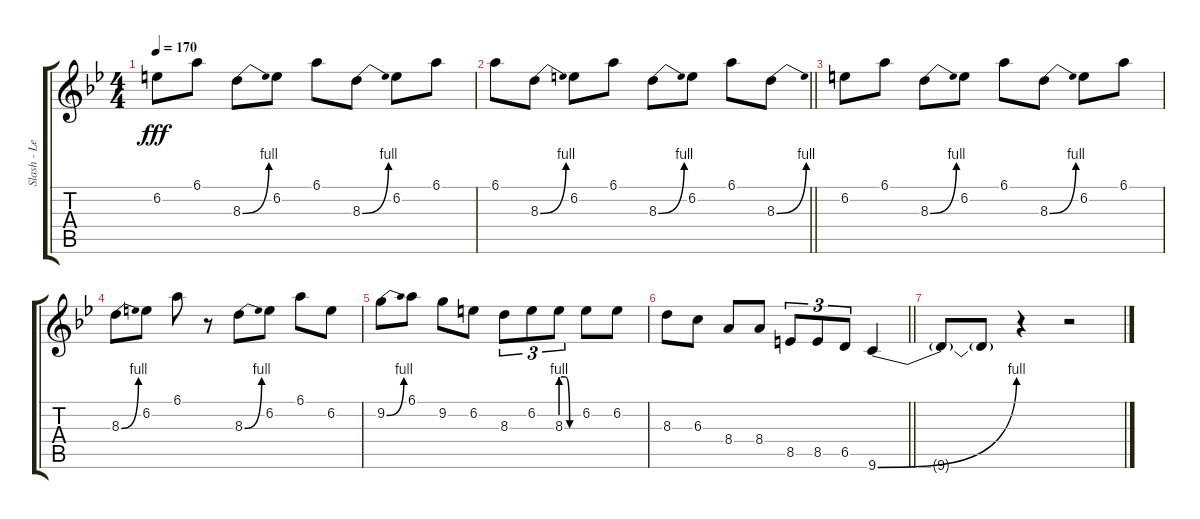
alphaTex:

\track ("Slash - Lead Guitar" "Slash - Le") {instrument distortionguitar}
\staff {score tabs}
\tuning (Eb4 Bb3 Gb3 Db3 Ab2 Eb2) {hide}
\ts (4 4)
\tempo 170
\clef g2
\ks bb
6.2.8{dy fff} 6.1.8 8.3{be (bend 0 0 60 4)}.8 6.2.8 6.1.8 8.3{be (bend 0 0 60 4)}.8 6.2.8 6.1.8 |
\barLineRight lightlight
6.1.8 8.3{be (bend 0 0 60 4)}.8 6.2.8 6.1.8 8.3{be (bend 0 0 60 4)}.8 6.2.8 6.1.8 8.3{be (bend 0 0 60 4)}.8 |
6.2.8 6.1.8 8.3{be (bend 0 0 60 4)}.8 6.2.8 6.1.8 8.3{be (bend 0 0 60 4)}.8 6.2.8 6.1.8 |
8.3{be (bend 0 0 60 4)}.8 6.2.8 6.1.8 r.8 8.3{be (bend 0 0 60 4)}.8 6.2.8 6.1.8 6.2.8 |
9.2{be (bend 0 0 60 4)}.8 6.1.8 9.2.8 6.2.8 8.3.8{tu (3 2)} 6.2.8{tu (3 2)} 8.3{be (custom 0 4 15 4 30 0 60 0)}.8{tu (3 2)} 6.2.8 6.2.8 |
\barLineRight lightlight
8.3.8 6.3.8 8.4.8 8.4.8 8.5.8{tu (3 2)} 8.5.8{tu (3 2)} 6.5.8{tu (3 2)} 9.6{be (bend 0 0 60 4)}.4 |
9.6{t}.8 9.6{t}.8 r.4 r.2
